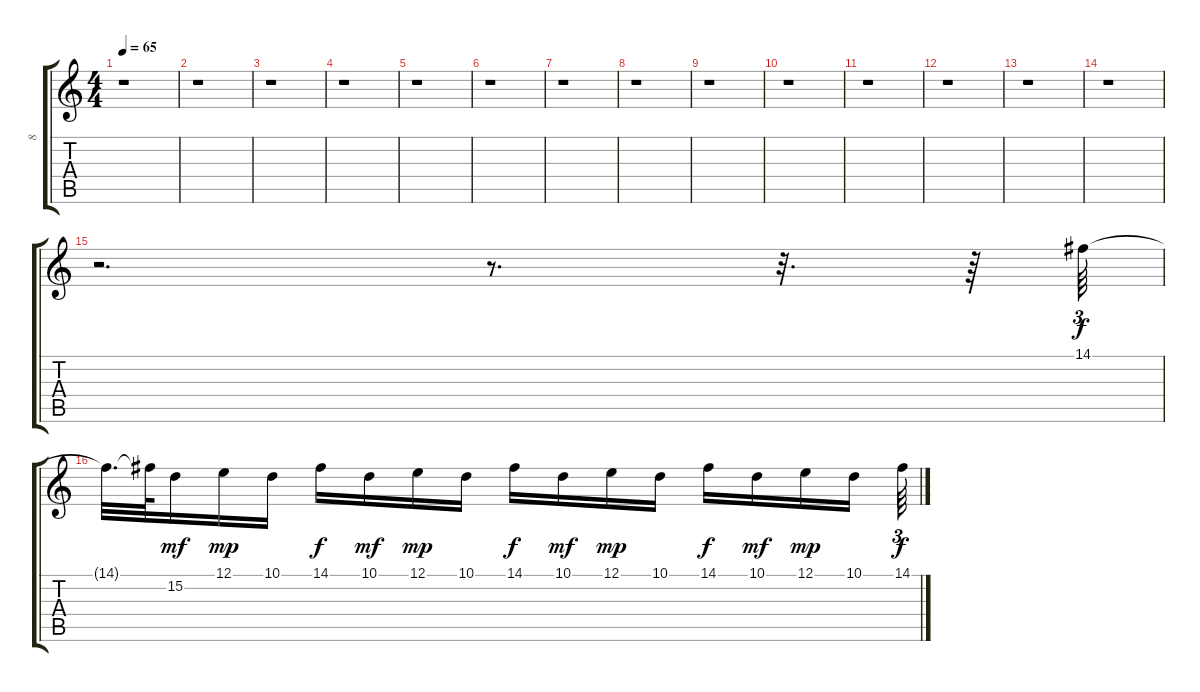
\track ("8" "8") {instrument synthvoice}
\staff {score tabs}
\tuning (E4 B3 G3 D3 A2 E2) {hide}
\ts (4 4)
\tempo 65
\clef g2
\ks c
r.1{dy f} |
r.1 |
r.1 |
r.1 |
r.1 |
r.1 |
r.1 |
r.1 |
r.1 |
r.1 |
r.1 |
r.1 |
r.1 |
r.1 |
r.2{d} r.8{d} r.32{d} r.64 14.1.64{tu (3 2)} |
14.1{t}.32{d} 14.1{t}.64 15.2.16{dy mf} 12.1.16{dy mp} 10.1.16 14.1.16{dy f} 10.1.16{dy mf} 12.1.16{dy mp} 10.1.16 14.1.16{dy f} 10.1.16{dy mf} 12.1.16{dy mp} 10.1.16 14.1.16{dy f} 10.1.16{dy mf} 12.1.16{dy mp} 10.1.16 14.1.64{tu (3 2) dy f}
